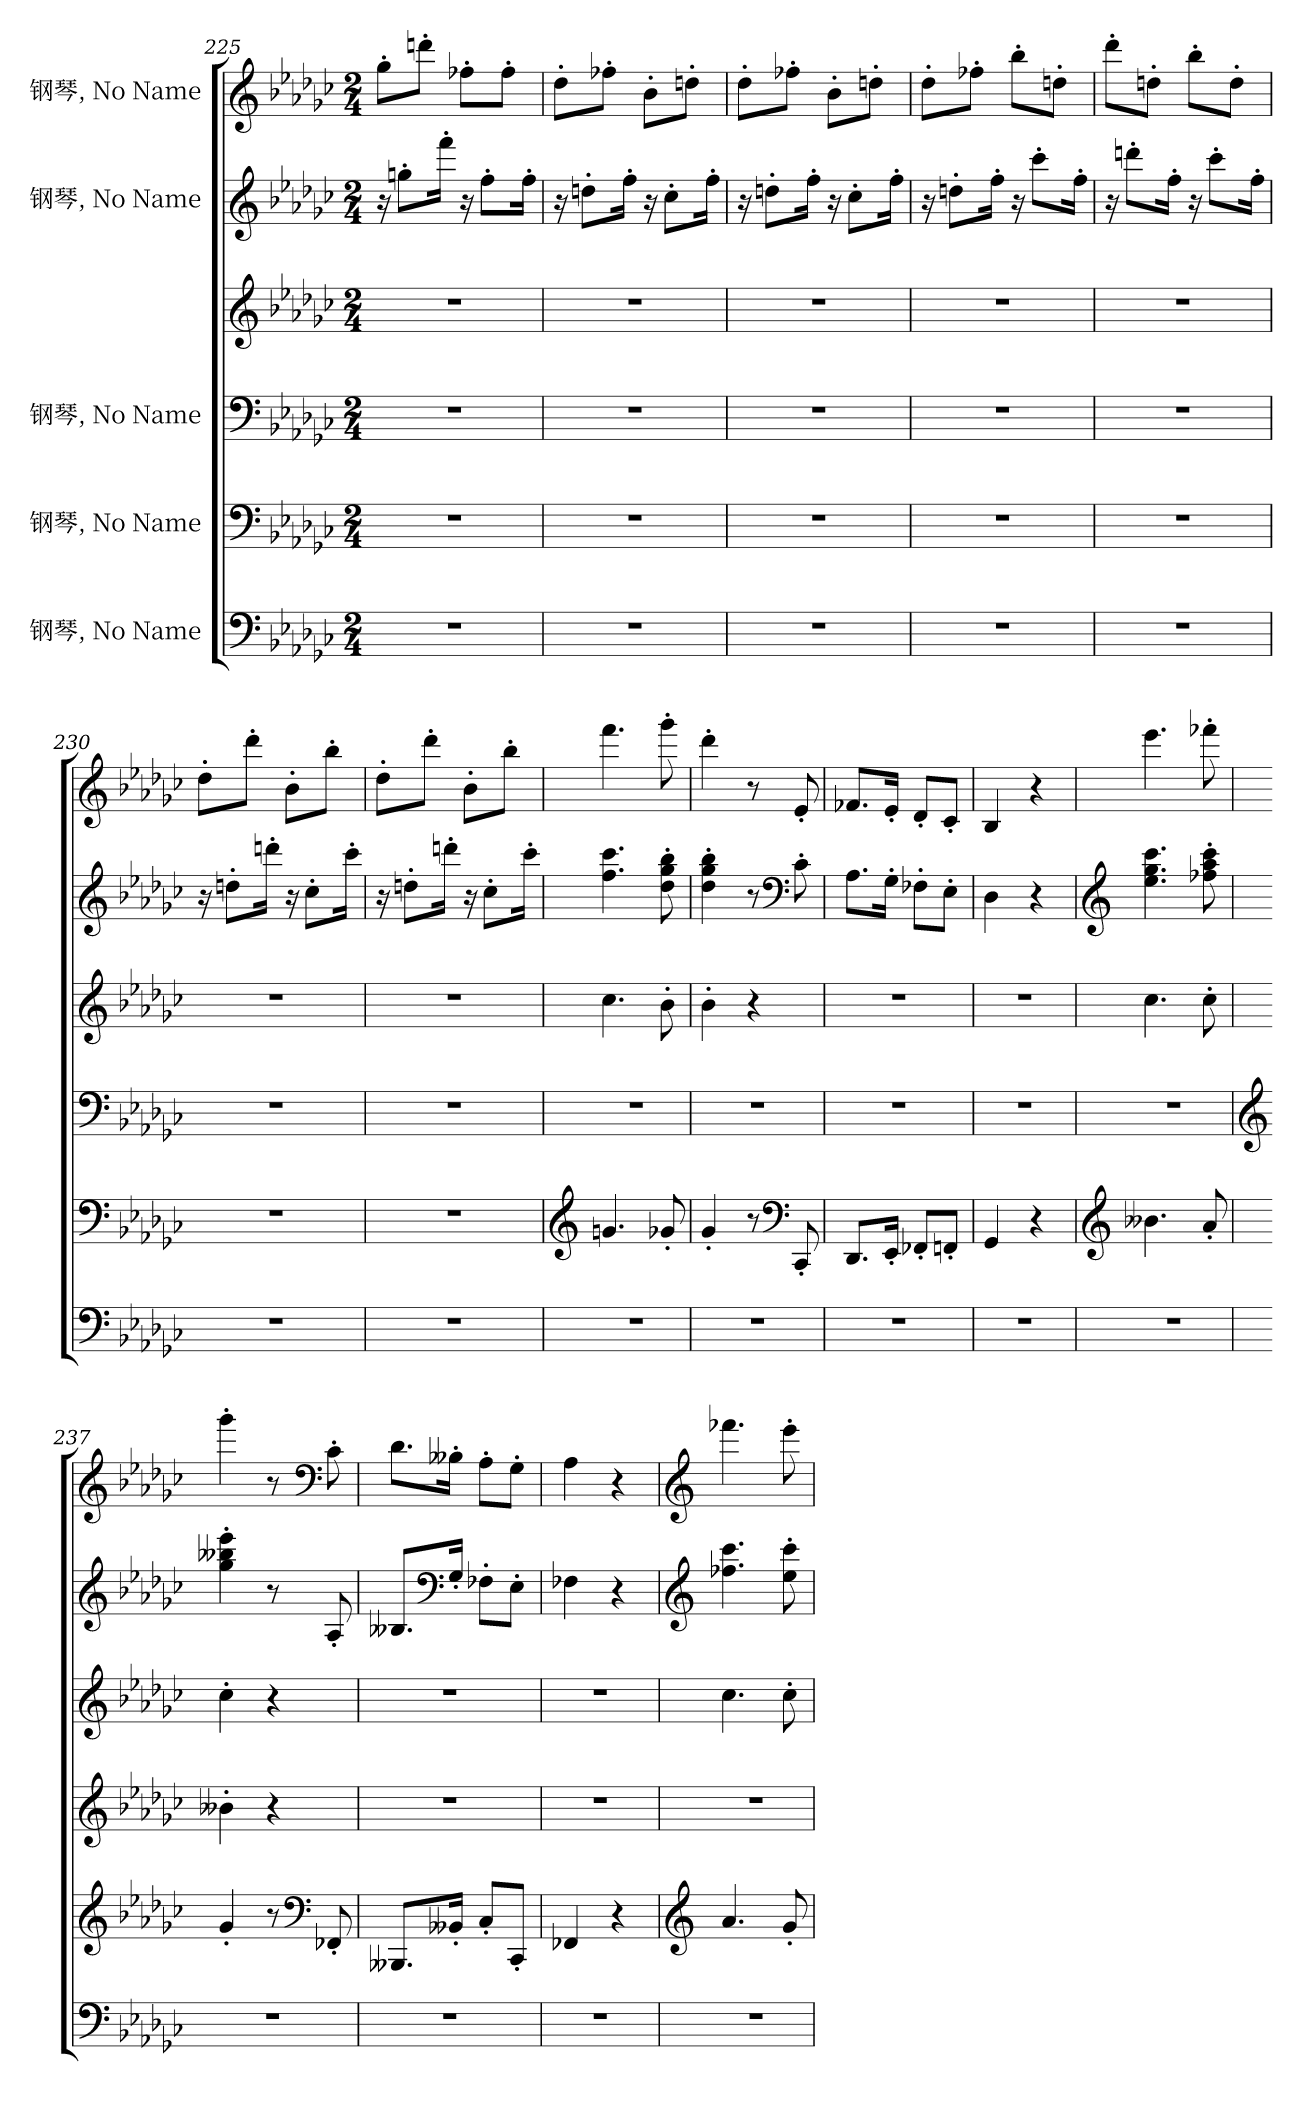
**kern	**kern	**kern	**kern	**kern	**kern
*part5	*part4	*part3	*part3	*part2	*part1
*staff6	*staff5	*staff4	*staff3	*staff2	*staff1
*I"钢琴, No Name	*I"钢琴, No Name	*I"钢琴, No Name	*	*I"钢琴, No Name	*I"钢琴, No Name
*clefF4	*clefF4	*clefF4	*clefG2	*clefG2	*clefG2
*k[b-e-a-d-g-c-]	*k[b-e-a-d-g-c-]	*k[b-e-a-d-g-c-]	*k[b-e-a-d-g-c-]	*k[b-e-a-d-g-c-]	*k[b-e-a-d-g-c-]
*M2/4	*M2/4	*M2/4	*M2/4	*M2/4	*M2/4
=225	=225	=225	=225	=225	=225
2r	2r	2r	2r	16r	8gg-'\L
.	.	.	.	8ggn'\L	.
.	.	.	.	.	8dddn'\J
.	.	.	.	16fff'\Jk	.
.	.	.	.	16r	8ff-X'\L
.	.	.	.	8ff'\L	.
.	.	.	.	.	8ff-'\J
.	.	.	.	16ff'\Jk	.
=226	=226	=226	=226	=226	=226
2r	2r	2r	2r	16r	8dd-'\L
.	.	.	.	8ddn'\L	.
.	.	.	.	.	8ff-X'\J
.	.	.	.	16ff'\Jk	.
.	.	.	.	16r	8b-'\L
.	.	.	.	8cc-'\L	.
.	.	.	.	.	8ddn'\J
.	.	.	.	16ff'\Jk	.
=227	=227	=227	=227	=227	=227
2r	2r	2r	2r	16r	8dd-'\L
.	.	.	.	8ddn'\L	.
.	.	.	.	.	8ff-X'\J
.	.	.	.	16ff'\Jk	.
.	.	.	.	16r	8b-'\L
.	.	.	.	8cc-'\L	.
.	.	.	.	.	8ddn'\J
.	.	.	.	16ff'\Jk	.
=228	=228	=228	=228	=228	=228
2r	2r	2r	2r	16r	8dd-'\L
.	.	.	.	8ddn'\L	.
.	.	.	.	.	8ff-X'\J
.	.	.	.	16ff'\Jk	.
.	.	.	.	16r	8bb-'\L
.	.	.	.	8ccc-'\L	.
.	.	.	.	.	8ddn'\J
.	.	.	.	16ff'\Jk	.
!!LO:LB:g=z
=229	=229	=229	=229	=229	=229
2r	2r	2r	2r	16r	8ddd-'\L
.	.	.	.	8dddn'\L	.
.	.	.	.	.	8ddn'\J
.	.	.	.	16ff'\Jk	.
.	.	.	.	16r	8bb-'\L
.	.	.	.	8ccc-'\L	.
.	.	.	.	.	8dd'\J
.	.	.	.	16ff'\Jk	.
=230	=230	=230	=230	=230	=230
2r	2r	2r	2r	16r	8dd-'\L
.	.	.	.	8ddn'\L	.
.	.	.	.	.	8ddd-'\J
.	.	.	.	16dddn'\Jk	.
.	.	.	.	16r	8b-'\L
.	.	.	.	8cc-'\L	.
.	.	.	.	.	8bb-'\J
.	.	.	.	16ccc-'\Jk	.
=231	=231	=231	=231	=231	=231
2r	2r	2r	2r	16r	8dd-'\L
.	.	.	.	8ddn'\L	.
.	.	.	.	.	8ddd-'\J
.	.	.	.	16dddn'\Jk	.
.	.	.	.	16r	8b-'\L
.	.	.	.	8cc-'\L	.
*	*	*	*	*	*MM149
.	.	.	.	.	8bb-'\J
.	.	.	.	16ccc-'\Jk	.
=232	=232	=232	=232	=232	=232
*	*clefG2	*	*	*	*
*	*	*	*	*	*MM159
2r	4.gn/	2r	4.cc-\	4.ff\ 4.ccc-\	4.fff\
.	8g-X'/	.	8b-'\	8dd-\' 8gg-\' 8bb-\'	8ggg-'\
=233	=233	=233	=233	=233	=233
*	*	*	*	*	*MM156
2r	4g-'/	2r	4b-'\	4dd-\' 4gg-\' 4bb-\'	4ddd-'\
.	8r	.	4r	8r	8r
*	*clefF4	*	*	*clefF4	*
.	8CC-'/	.	.	8c-'\	8e-'/
!!LO:PB:g=z
=234	=234	=234	=234	=234	=234
2r	8.DD-/L	2r	2r	8.A-\L	8.f-X/L
.	16EE-'/Jk	.	.	16G-'\Jk	16e-'/Jk
.	8FF-X'/L	.	.	8F-X'\L	8d-'/L
.	8FFn'/J	.	.	8E-'\J	8c-'/J
=235	=235	=235	=235	=235	=235
2r	4GG-/	2r	2r	4D-\	4B-/
*	*	*	*	*	*MM147
.	4r	.	.	4r	4r
=236	=236	=236	=236	=236	=236
*	*clefG2	*	*	*clefG2	*
*	*	*	*	*	*MM159
2r	4.b--X\	2r	4.cc-\	4.ee-\ 4.gg-\ 4.ccc-\	4.eee-\
.	8a-'/	.	8cc-'\	8ff-X\' 8aa-\' 8ccc-\'	8fff-X'\
=237	=237	=237	=237	=237	=237
*	*	*clefG2	*	*	*
*	*	*	*	*	*MM156
2r	4g-'/	4b--X'\	4cc-'\	4gg-\' 4bb--X\' 4eee-\'	4ggg-'\
.	8r	4r	4r	8r	8r
*	*clefF4	*	*	*	*clefF4
.	8FF-X'/	.	.	8A-'/	8c-'\
=238	=238	=238	=238	=238	=238
2r	8.BBB--X/L	2r	2r	8.B--X/L	8.d-\L
*	*	*	*	*clefF4	*
.	16BB--X'/Jk	.	.	16G-'/Jk	16B--X'\Jk
.	8C-'/L	.	.	8F-X'\L	8A-'\L
.	8CC-'/J	.	.	8E-'\J	8G-'\J
=239	=239	=239	=239	=239	=239
2r	4FF-X/	2r	2r	4F-X\	4A-\
*	*	*	*	*	*MM147
.	4r	.	.	4r	4r
!!LO:LB:g=z
=240	=240	=240	=240	=240	=240
*	*clefG2	*	*	*clefG2	*clefG2
*	*	*	*	*	*MM159
2r	4.a-/	2r	4.cc-\	4.ff-X\ 4.ccc-\	4.fff-X\
.	8g-'/	.	8cc-'\	8ee-\' 8ccc-\'	8eee-'\
=	=	=	=	=	=
*-	*-	*-	*-	*-	*-
